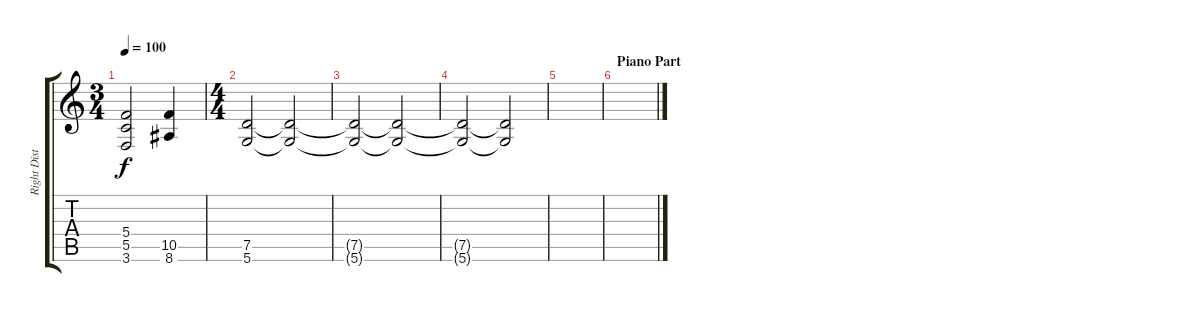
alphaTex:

\track ("Right Dist. Guitar" "Right Dist") {instrument distortionguitar}
\staff {score tabs}
\tuning (D4 A3 F3 C3 G2 D2) {hide}
\ts (3 4)
\tempo 100
\clef g2
\ks c
(5.4{t} 5.5{t} 3.6{t}).2{dy f} (10.5 8.6).4 |
\ts (4 4)
(7.5 5.6).2{volume 8} (7.5{t} 5.6{t}).2 |
(7.5{t} 5.6{t}).2 (7.5{t} 5.6{t}).2 |
(7.5{t} 5.6{t}).2{volume 0} (7.5{t} 5.6{t}).2 |
|
\section ("" "Piano Part")
